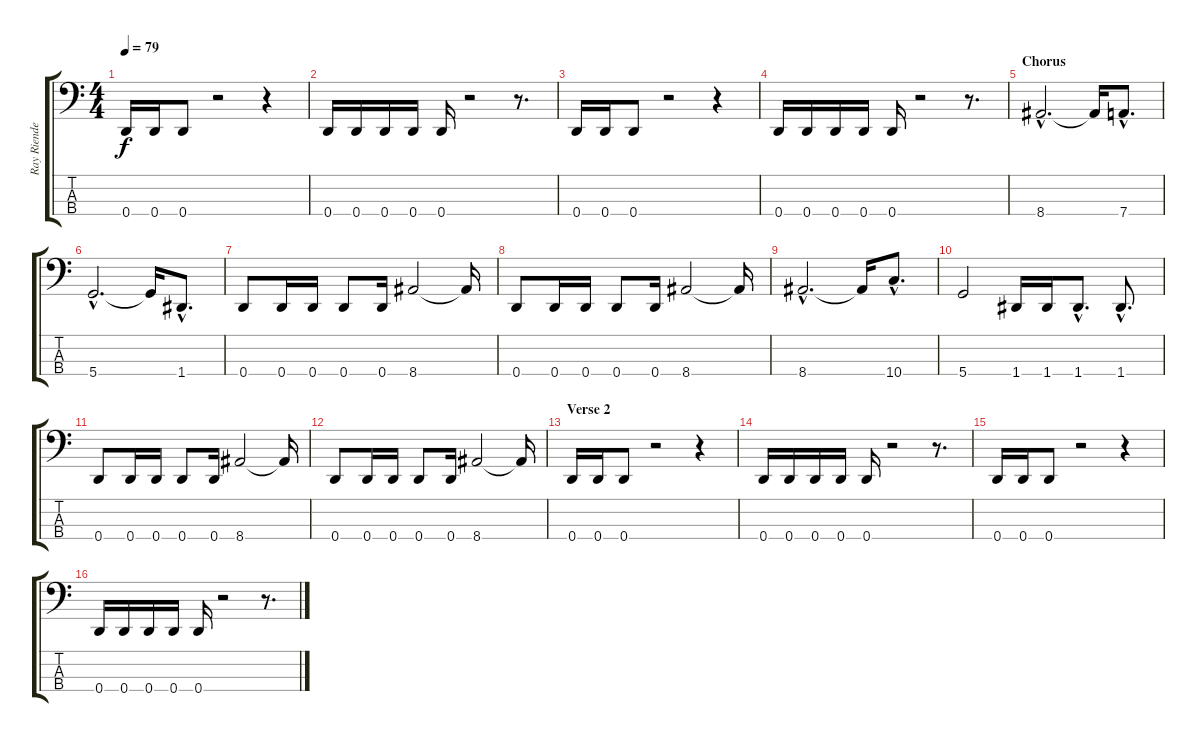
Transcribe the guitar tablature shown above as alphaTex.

\track ("Ray Riendeau" "Ray Riende") {instrument electricbassfinger}
\staff {score tabs}
\tuning (G2 D2 A1 D1) {hide}
\ts (4 4)
\tempo 79
\clef f4
\ks c
0.4.16{dy f} 0.4.16 0.4.8 r.2 r.4 |
0.4.16 0.4.16 0.4.16 0.4.16 0.4.16 r.2 r.8{d} |
0.4.16 0.4.16 0.4.8 r.2 r.4 |
0.4.16 0.4.16 0.4.16 0.4.16 0.4.16 r.2 r.8{d} |
\section ("" "Chorus")
8.4{hac}.2{d} 8.4{t}.16 7.4{hac}.8{d} |
5.4{hac}.2{d} 5.4{t}.16 1.4{hac}.8{d} |
0.4.8 0.4.16 0.4.16 0.4.8 0.4.16 8.4.2 8.4{t}.16 |
0.4.8 0.4.16 0.4.16 0.4.8 0.4.16 8.4.2 8.4{t}.16 |
8.4{hac}.2{d} 8.4{t}.16 10.4{hac}.8{d} |
5.4.2 1.4.16 1.4.16 1.4{hac}.8{d} 1.4{hac}.8{d} |
0.4.8 0.4.16 0.4.16 0.4.8 0.4.16 8.4.2 8.4{t}.16 |
0.4.8 0.4.16 0.4.16 0.4.8 0.4.16 8.4.2 8.4{t}.16 |
\section ("" "Verse 2")
0.4.16 0.4.16 0.4.8 r.2 r.4 |
0.4.16 0.4.16 0.4.16 0.4.16 0.4.16 r.2 r.8{d} |
0.4.16 0.4.16 0.4.8 r.2 r.4 |
0.4.16 0.4.16 0.4.16 0.4.16 0.4.16 r.2 r.8{d}
